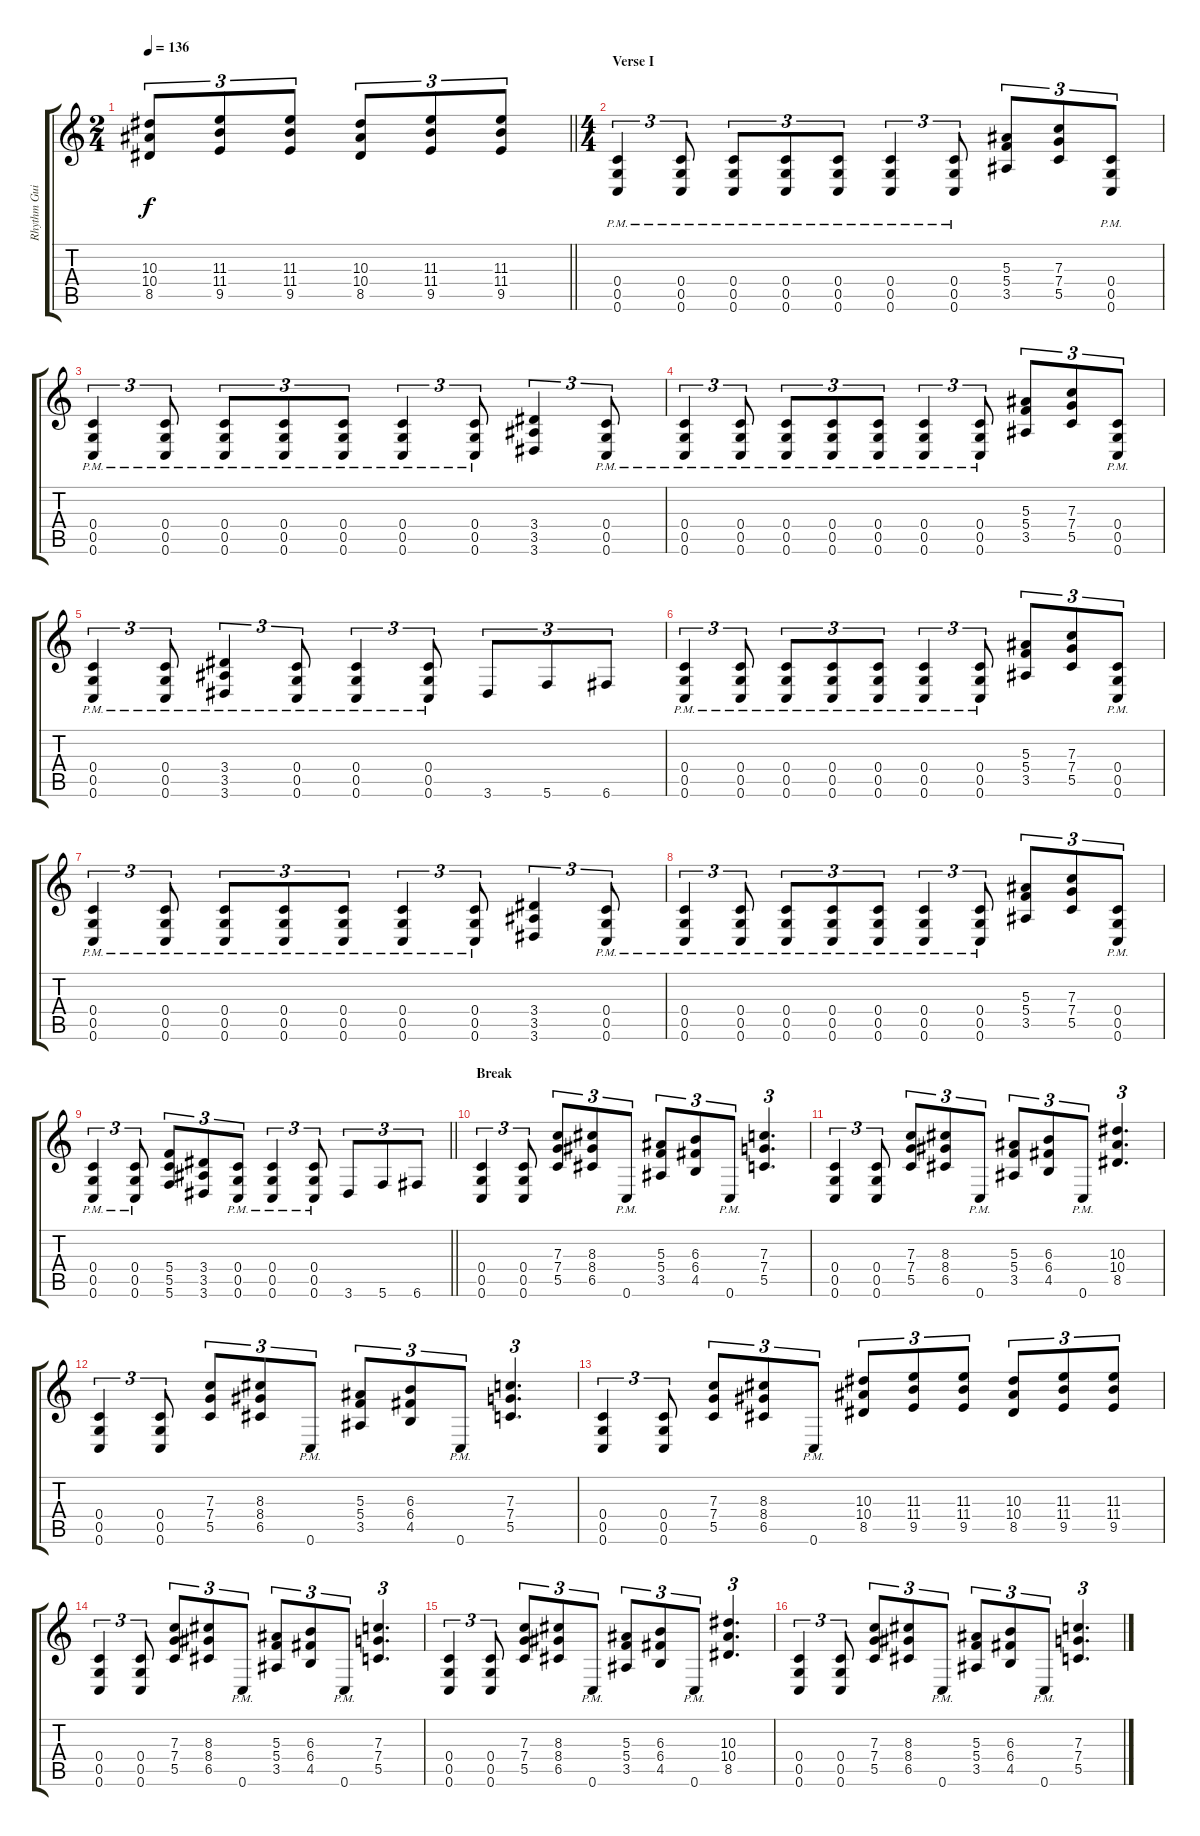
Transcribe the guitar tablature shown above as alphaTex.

\track ("Rhythm Guitar" "Rhythm Gui") {instrument distortionguitar}
\staff {score tabs}
\tuning (D4 A3 F3 C3 G2 C2) {hide}
\ts (2 4)
\tempo 136
\clef g2
\barLineRight lightlight
\ks c
(10.3 10.4 8.5).8{tu (3 2) dy f} (11.3 11.4 9.5).8{tu (3 2)} (11.3 11.4 9.5).8{tu (3 2)} (10.3 10.4 8.5).8{tu (3 2)} (11.3 11.4 9.5).8{tu (3 2)} (11.3 11.4 9.5).8{tu (3 2)} |
\ts (4 4)
\section ("" "Verse I")
(0.4{pm} 0.5{pm} 0.6{pm}).4{tu (3 2)} (0.4{pm} 0.5{pm} 0.6{pm}).8{tu (3 2)} (0.4{pm} 0.5{pm} 0.6{pm}).8{tu (3 2)} (0.4{pm} 0.5{pm} 0.6{pm}).8{tu (3 2)} (0.4{pm} 0.5{pm} 0.6{pm}).8{tu (3 2)} (0.4{pm} 0.5{pm} 0.6{pm}).4{tu (3 2)} (0.4{pm} 0.5{pm} 0.6{pm}).8{tu (3 2)} (5.3 5.4 3.5).8{tu (3 2)} (7.3 7.4 5.5).8{tu (3 2)} (0.4{pm} 0.5{pm} 0.6{pm}).8{tu (3 2)} |
(0.4{pm} 0.5{pm} 0.6{pm}).4{tu (3 2)} (0.4{pm} 0.5{pm} 0.6{pm}).8{tu (3 2)} (0.4{pm} 0.5{pm} 0.6{pm}).8{tu (3 2)} (0.4{pm} 0.5{pm} 0.6{pm}).8{tu (3 2)} (0.4{pm} 0.5{pm} 0.6{pm}).8{tu (3 2)} (0.4{pm} 0.5{pm} 0.6{pm}).4{tu (3 2)} (0.4{pm} 0.5{pm} 0.6{pm}).8{tu (3 2)} (3.4 3.5 3.6).4{tu (3 2)} (0.4{pm} 0.5{pm} 0.6{pm}).8{tu (3 2)} |
(0.4{pm} 0.5{pm} 0.6{pm}).4{tu (3 2)} (0.4{pm} 0.5{pm} 0.6{pm}).8{tu (3 2)} (0.4{pm} 0.5{pm} 0.6{pm}).8{tu (3 2)} (0.4{pm} 0.5{pm} 0.6{pm}).8{tu (3 2)} (0.4{pm} 0.5{pm} 0.6{pm}).8{tu (3 2)} (0.4{pm} 0.5{pm} 0.6{pm}).4{tu (3 2)} (0.4{pm} 0.5{pm} 0.6{pm}).8{tu (3 2)} (5.3 5.4 3.5).8{tu (3 2)} (7.3 7.4 5.5).8{tu (3 2)} (0.4{pm} 0.5{pm} 0.6{pm}).8{tu (3 2)} |
(0.4{pm} 0.5{pm} 0.6{pm}).4{tu (3 2)} (0.4{pm} 0.5{pm} 0.6{pm}).8{tu (3 2)} (3.4{pm} 3.5{pm} 3.6{pm}).4{tu (3 2)} (0.4{pm} 0.5{pm} 0.6{pm}).8{tu (3 2)} (0.4{pm} 0.5{pm} 0.6{pm}).4{tu (3 2)} (0.4{pm} 0.5{pm} 0.6{pm}).8{tu (3 2)} 3.6.8{tu (3 2)} 5.6.8{tu (3 2)} 6.6.8{tu (3 2)} |
(0.4{pm} 0.5{pm} 0.6{pm}).4{tu (3 2)} (0.4{pm} 0.5{pm} 0.6{pm}).8{tu (3 2)} (0.4{pm} 0.5{pm} 0.6{pm}).8{tu (3 2)} (0.4{pm} 0.5{pm} 0.6{pm}).8{tu (3 2)} (0.4{pm} 0.5{pm} 0.6{pm}).8{tu (3 2)} (0.4{pm} 0.5{pm} 0.6{pm}).4{tu (3 2)} (0.4{pm} 0.5{pm} 0.6{pm}).8{tu (3 2)} (5.3 5.4 3.5).8{tu (3 2)} (7.3 7.4 5.5).8{tu (3 2)} (0.4{pm} 0.5{pm} 0.6{pm}).8{tu (3 2)} |
(0.4{pm} 0.5{pm} 0.6{pm}).4{tu (3 2)} (0.4{pm} 0.5{pm} 0.6{pm}).8{tu (3 2)} (0.4{pm} 0.5{pm} 0.6{pm}).8{tu (3 2)} (0.4{pm} 0.5{pm} 0.6{pm}).8{tu (3 2)} (0.4{pm} 0.5{pm} 0.6{pm}).8{tu (3 2)} (0.4{pm} 0.5{pm} 0.6{pm}).4{tu (3 2)} (0.4{pm} 0.5{pm} 0.6{pm}).8{tu (3 2)} (3.4 3.5 3.6).4{tu (3 2)} (0.4{pm} 0.5{pm} 0.6{pm}).8{tu (3 2)} |
(0.4{pm} 0.5{pm} 0.6{pm}).4{tu (3 2)} (0.4{pm} 0.5{pm} 0.6{pm}).8{tu (3 2)} (0.4{pm} 0.5{pm} 0.6{pm}).8{tu (3 2)} (0.4{pm} 0.5{pm} 0.6{pm}).8{tu (3 2)} (0.4{pm} 0.5{pm} 0.6{pm}).8{tu (3 2)} (0.4{pm} 0.5{pm} 0.6{pm}).4{tu (3 2)} (0.4{pm} 0.5{pm} 0.6{pm}).8{tu (3 2)} (5.3 5.4 3.5).8{tu (3 2)} (7.3 7.4 5.5).8{tu (3 2)} (0.4{pm} 0.5{pm} 0.6{pm}).8{tu (3 2)} |
\barLineRight lightlight
(0.4{pm} 0.5{pm} 0.6{pm}).4{tu (3 2)} (0.4{pm} 0.5{pm} 0.6{pm}).8{tu (3 2)} (5.4 5.5 5.6).8{tu (3 2)} (3.4 3.5 3.6).8{tu (3 2)} (0.4{pm} 0.5{pm} 0.6{pm}).8{tu (3 2)} (0.4{pm} 0.5{pm} 0.6{pm}).4{tu (3 2)} (0.4{pm} 0.5{pm} 0.6{pm}).8{tu (3 2)} 3.6.8{tu (3 2)} 5.6.8{tu (3 2)} 6.6.8{tu (3 2)} |
\section ("" "Break")
(0.4 0.5 0.6).4{tu (3 2)} (0.4 0.5 0.6).8{tu (3 2)} (7.3 7.4 5.5).8{tu (3 2)} (8.3 8.4 6.5).8{tu (3 2)} 0.6{pm}.8{tu (3 2)} (5.3 5.4 3.5).8{tu (3 2)} (6.3 6.4 4.5).8{tu (3 2)} 0.6{pm}.8{tu (3 2)} (7.3 7.4 5.5).4{d tu (3 2)} |
(0.4 0.5 0.6).4{tu (3 2)} (0.4 0.5 0.6).8{tu (3 2)} (7.3 7.4 5.5).8{tu (3 2)} (8.3 8.4 6.5).8{tu (3 2)} 0.6{pm}.8{tu (3 2)} (5.3 5.4 3.5).8{tu (3 2)} (6.3 6.4 4.5).8{tu (3 2)} 0.6{pm}.8{tu (3 2)} (10.3 10.4 8.5).4{d tu (3 2)} |
(0.4 0.5 0.6).4{tu (3 2)} (0.4 0.5 0.6).8{tu (3 2)} (7.3 7.4 5.5).8{tu (3 2)} (8.3 8.4 6.5).8{tu (3 2)} 0.6{pm}.8{tu (3 2)} (5.3 5.4 3.5).8{tu (3 2)} (6.3 6.4 4.5).8{tu (3 2)} 0.6{pm}.8{tu (3 2)} (7.3 7.4 5.5).4{d tu (3 2)} |
(0.4 0.5 0.6).4{tu (3 2)} (0.4 0.5 0.6).8{tu (3 2)} (7.3 7.4 5.5).8{tu (3 2)} (8.3 8.4 6.5).8{tu (3 2)} 0.6{pm}.8{tu (3 2)} (10.3 10.4 8.5).8{tu (3 2)} (11.3 11.4 9.5).8{tu (3 2)} (11.3 11.4 9.5).8{tu (3 2)} (10.3 10.4 8.5).8{tu (3 2)} (11.3 11.4 9.5).8{tu (3 2)} (11.3 11.4 9.5).8{tu (3 2)} |
(0.4 0.5 0.6).4{tu (3 2)} (0.4 0.5 0.6).8{tu (3 2)} (7.3 7.4 5.5).8{tu (3 2)} (8.3 8.4 6.5).8{tu (3 2)} 0.6{pm}.8{tu (3 2)} (5.3 5.4 3.5).8{tu (3 2)} (6.3 6.4 4.5).8{tu (3 2)} 0.6{pm}.8{tu (3 2)} (7.3 7.4 5.5).4{d tu (3 2)} |
(0.4 0.5 0.6).4{tu (3 2)} (0.4 0.5 0.6).8{tu (3 2)} (7.3 7.4 5.5).8{tu (3 2)} (8.3 8.4 6.5).8{tu (3 2)} 0.6{pm}.8{tu (3 2)} (5.3 5.4 3.5).8{tu (3 2)} (6.3 6.4 4.5).8{tu (3 2)} 0.6{pm}.8{tu (3 2)} (10.3 10.4 8.5).4{d tu (3 2)} |
(0.4 0.5 0.6).4{tu (3 2)} (0.4 0.5 0.6).8{tu (3 2)} (7.3 7.4 5.5).8{tu (3 2)} (8.3 8.4 6.5).8{tu (3 2)} 0.6{pm}.8{tu (3 2)} (5.3 5.4 3.5).8{tu (3 2)} (6.3 6.4 4.5).8{tu (3 2)} 0.6{pm}.8{tu (3 2)} (7.3 7.4 5.5).4{d tu (3 2)}
